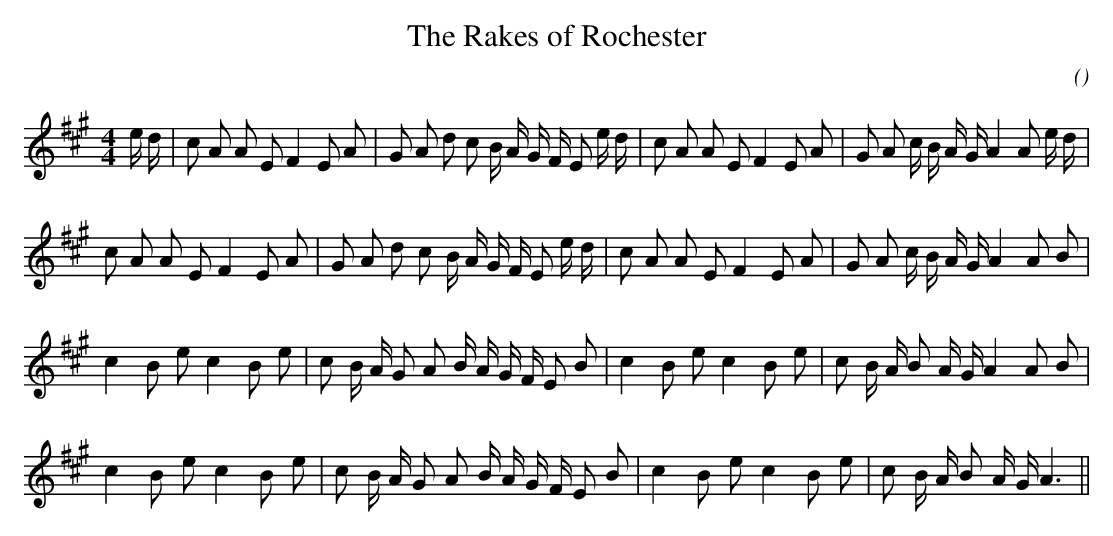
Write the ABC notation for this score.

X:1
T: The Rakes of Rochester
C:
O:
M:4/4
K:A
K:A
M:4/4
L:1/16
e d |c2 A2 A2 E2 F4 E2 A2 |G2 A2 d2 c2 B A G F E2 e d |c2 A2 A2 E2 F4 E2 A2 |G2 A2 c B A G A4A2 e d |
c2 A2 A2 E2 F4 E2 A2 |G2 A2 d2 c2 B A G F E2 e d |c2 A2 A2 E2 F4 E2 A2 |G2 A2 c B A G A4A2 B2 |
c4 B2 e2 c4 B2 e2 |c2 B A G2 A2 B A G F E2 B2 |c4 B2 e2 c4 B2 e2 |c2 B A B2 A G A4 A2 B2 |
c4 B2 e2 c4 B2 e2 |c2 B A G2 A2 B A G F E2 B2 |c4 B2 e2 c4 B2 e2 |c2 B A B2 A G A6 ||
